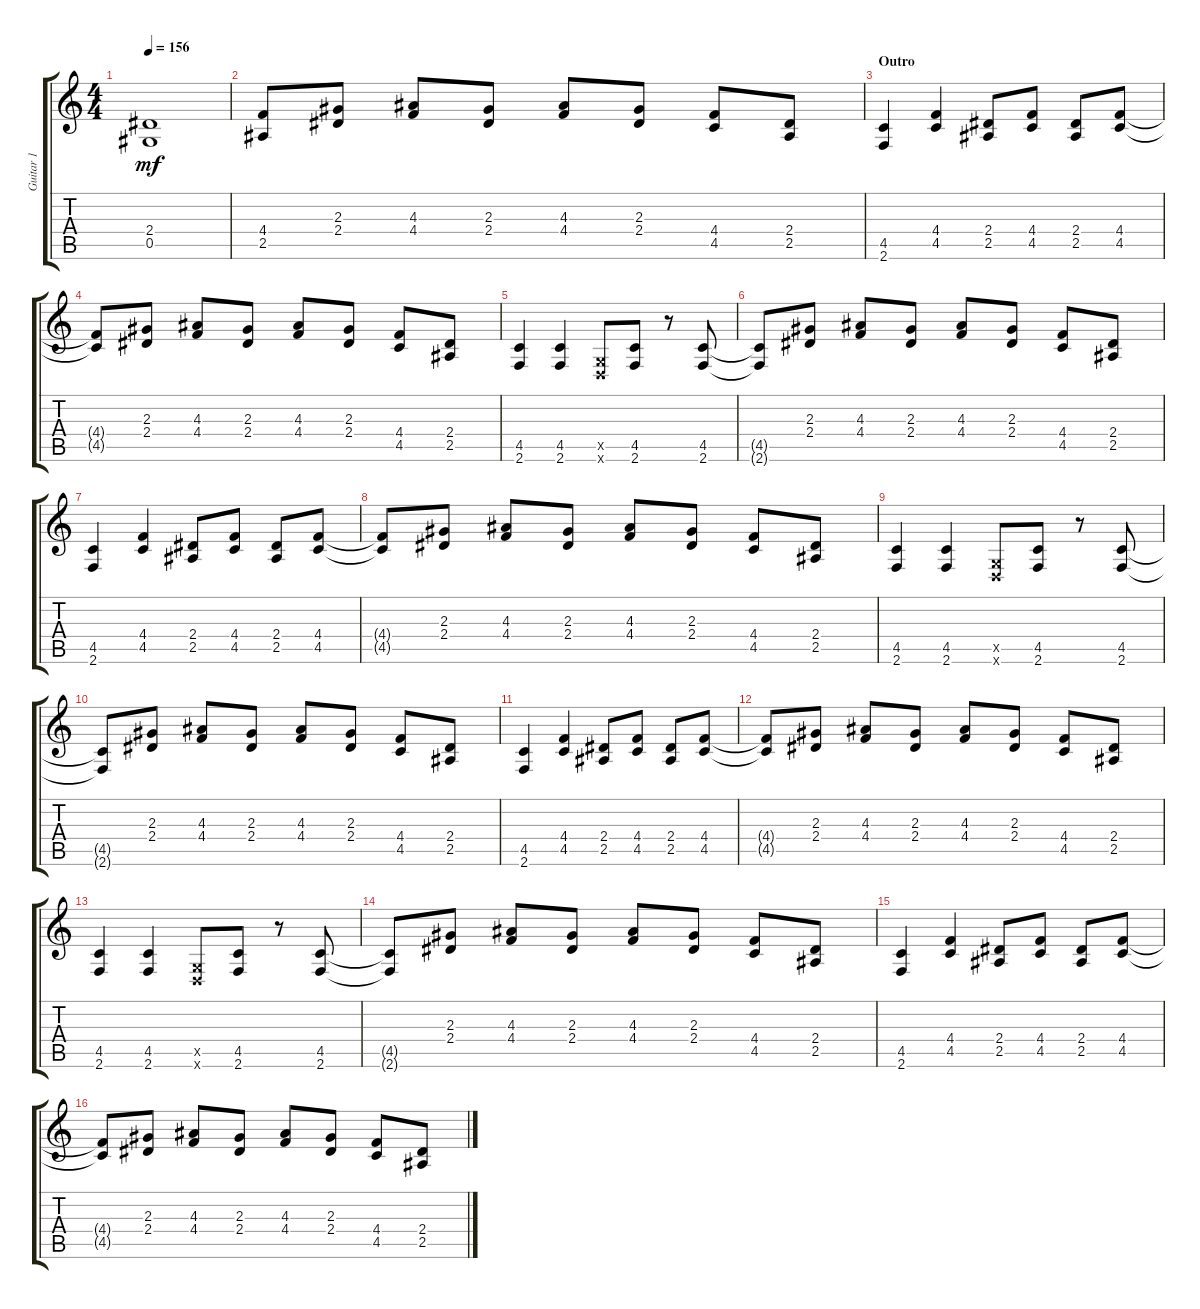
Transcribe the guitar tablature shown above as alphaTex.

\track ("Guitar 1" "Guitar 1") {instrument distortionguitar}
\staff {score tabs}
\tuning (Eb4 Bb3 Gb3 Db3 Ab2 Eb2) {hide}
\ts (4 4)
\tempo 156
\clef g2
\ks c
(2.4 0.5).1{dy mf} |
(4.4 2.5).8 (2.3 2.4).8 (4.3 4.4).8 (2.3 2.4).8 (4.3 4.4).8 (2.3 2.4).8 (4.4 4.5).8 (2.4 2.5).8 |
\section ("" "Outro")
(4.5 2.6).4 (4.4 4.5).4 (2.4 2.5).8 (4.4 4.5).8 (2.4 2.5).8 (4.4 4.5).8 |
(4.4{t} 4.5{t}).8 (2.3 2.4).8 (4.3 4.4).8 (2.3 2.4).8 (4.3 4.4).8 (2.3 2.4).8 (4.4 4.5).8 (2.4 2.5).8 |
(4.5 2.6).4 (4.5 2.6).4 (-1.5{x} -1.6{x}).8 (4.5 2.6).8 r.8 (4.5 2.6).8 |
(4.5{t} 2.6{t}).8 (2.3 2.4).8 (4.3 4.4).8 (2.3 2.4).8 (4.3 4.4).8 (2.3 2.4).8 (4.4 4.5).8 (2.4 2.5).8 |
(4.5 2.6).4 (4.4 4.5).4 (2.4 2.5).8 (4.4 4.5).8 (2.4 2.5).8 (4.4 4.5).8 |
(4.4{t} 4.5{t}).8 (2.3 2.4).8 (4.3 4.4).8 (2.3 2.4).8 (4.3 4.4).8 (2.3 2.4).8 (4.4 4.5).8 (2.4 2.5).8 |
(4.5 2.6).4 (4.5 2.6).4 (-1.5{x} -1.6{x}).8 (4.5 2.6).8 r.8 (4.5 2.6).8 |
(4.5{t} 2.6{t}).8 (2.3 2.4).8 (4.3 4.4).8 (2.3 2.4).8 (4.3 4.4).8 (2.3 2.4).8 (4.4 4.5).8 (2.4 2.5).8 |
(4.5 2.6).4 (4.4 4.5).4 (2.4 2.5).8 (4.4 4.5).8 (2.4 2.5).8 (4.4 4.5).8 |
(4.4{t} 4.5{t}).8 (2.3 2.4).8 (4.3 4.4).8 (2.3 2.4).8 (4.3 4.4).8 (2.3 2.4).8 (4.4 4.5).8 (2.4 2.5).8 |
(4.5 2.6).4 (4.5 2.6).4 (-1.5{x} -1.6{x}).8 (4.5 2.6).8 r.8 (4.5 2.6).8 |
(4.5{t} 2.6{t}).8 (2.3 2.4).8 (4.3 4.4).8 (2.3 2.4).8 (4.3 4.4).8 (2.3 2.4).8 (4.4 4.5).8 (2.4 2.5).8 |
(4.5 2.6).4 (4.4 4.5).4 (2.4 2.5).8 (4.4 4.5).8 (2.4 2.5).8 (4.4 4.5).8 |
(4.4{t} 4.5{t}).8 (2.3 2.4).8 (4.3 4.4).8 (2.3 2.4).8 (4.3 4.4).8 (2.3 2.4).8 (4.4 4.5).8 (2.4 2.5).8
